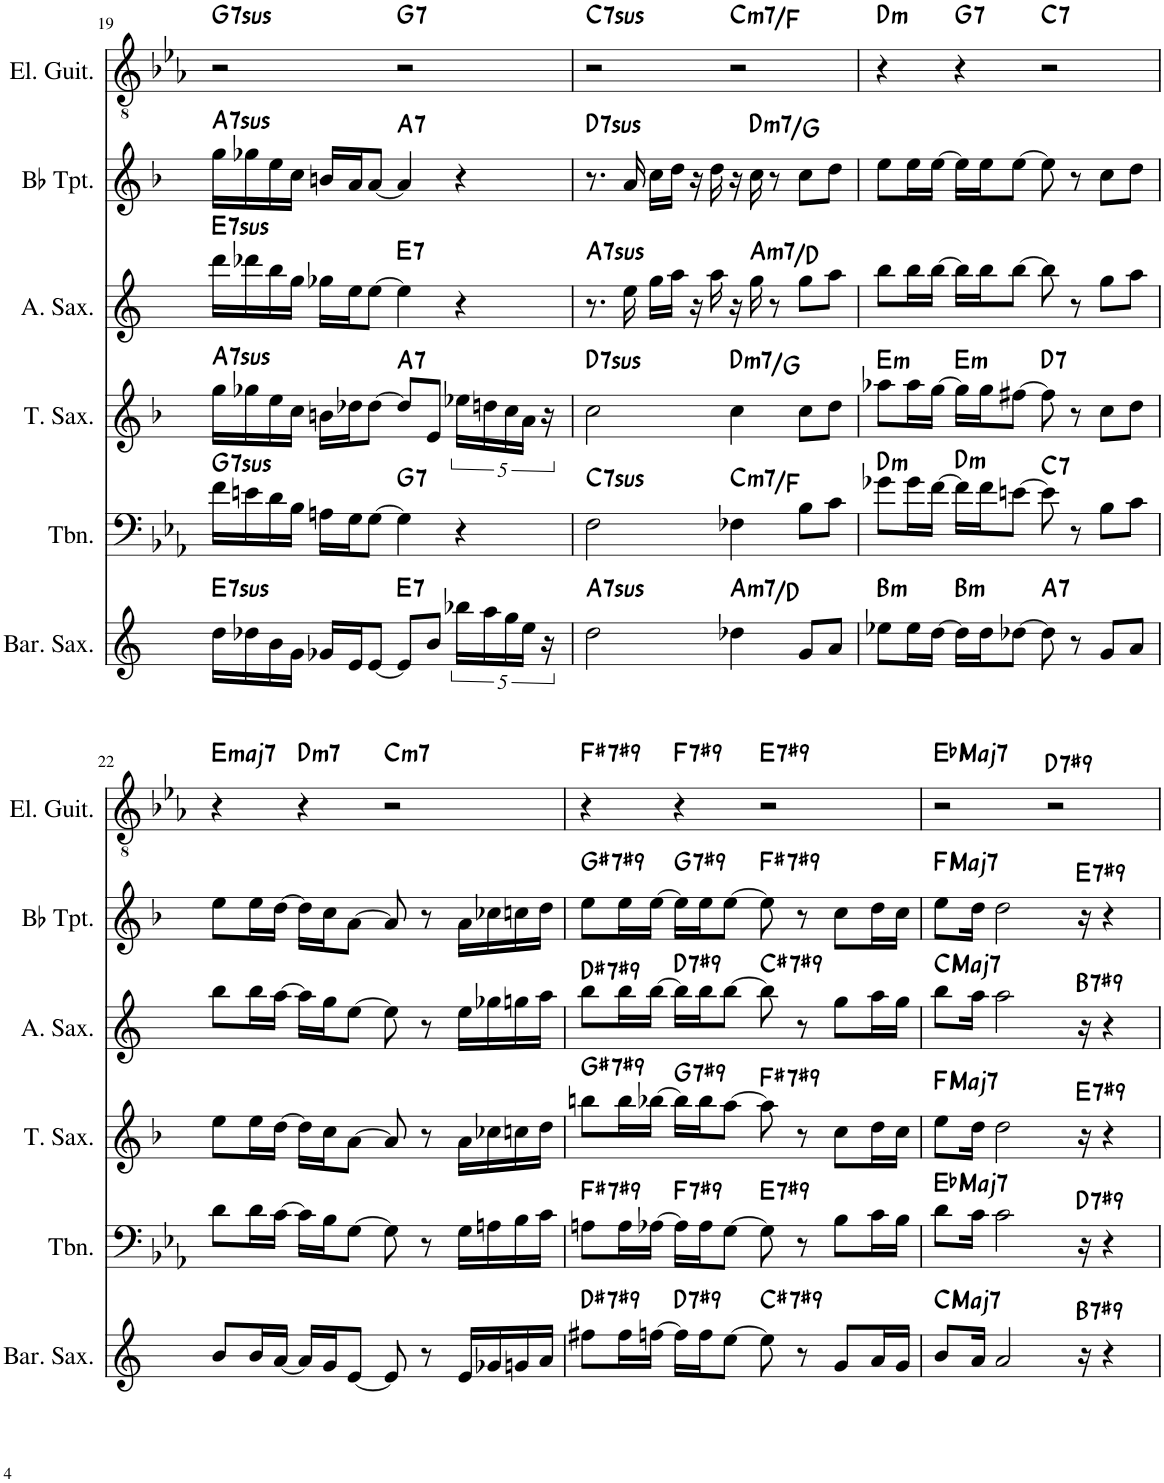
**kern	**harte	**kern	**harte	**kern	**harte	**kern	**harte	**kern	**harte	**kern	**harte
*part6	*part6	*part5	*part5	*part4	*part4	*part3	*part3	*part2	*part2	*part1	*part1
*staff6	*	*staff5	*	*staff4	*	*staff3	*	*staff2	*	*staff1	*
*I"Baritone Saxophone	*	*I"Trombone	*	*I"Tenor Saxophone	*	*I"Alto Saxophone	*	*I"Bb Trumpet	*	*I"Electric Guitar	*
*I'Bar. Sax.	*	*I'Tbn.	*	*I'T. Sax.	*	*I'A. Sax.	*	*I'Bb Tpt.	*	*I'El. Guit.	*
!!LO:PB:g=z
*clefG2	*	*clefF4	*	*clefG2	*	*clefG2	*	*clefG2	*	*clefGv2	*
*Trd12c21	*	*	*	*Trd8c14	*	*Trd5c9	*	*Trd1c2	*	*	*
*k[]	*	*k[b-e-a-]	*	*k[b-]	*	*k[]	*	*k[b-]	*	*k[b-e-a-]	*
*M4/4	*	*M4/4	*	*M4/4	*	*M4/4	*	*M4/4	*	*M4/4	*
=19	=19	=19	=19	=19	=19	=19	=19	=19	=19	=19	=19
!	!LO:H:kt=7sus	!	!LO:H:kt=7sus	!	!LO:H:kt=7sus	!	!LO:H:kt=7sus	!	!LO:H:kt=7sus	!	!LO:H:kt=7sus
16dd\LL	E:sus4(7)	16f\LL	G:sus4(7)	16gg\LL	A:sus4(7)	16ddd\LL	E:sus4(7)	16gg\LL	A:sus4(7)	2r	G:sus4(7)
16dd-X\	.	16en\	.	16gg-X\	.	16ddd-X\	.	16gg-X\	.	.	.
16b\	.	16d\	.	16ee\	.	16bb\	.	16ee\	.	.	.
16g\JJ	.	16B-\JJ	.	16cc\JJ	.	16gg\JJ	.	16cc\JJ	.	.	.
16g-X/LL	.	16An\LL	.	16bn\LL	.	16gg-X\LL	.	16bn/LL	.	.	.
16e/J	.	16G\J	.	16dd-X\J	.	16ee\J	.	16a/J	.	.	.
[8e/J	.	[8G\J	.	[8dd-\J	.	[8ee\J	.	[8a/J	.	.	.
!	!LO:H:kt=7	!	!LO:H:kt=7	!	!LO:H:kt=7	!	!LO:H:kt=7	!	!LO:H:kt=7	!	!LO:H:kt=7
8e/L]	E:7	4G\]	G:7	8dd-/L]	A:7	4ee\]	E:7	4a/]	A:7	2r	G:7
8b/J	.	.	.	8e/J	.	.	.	.	.	.	.
20bb-X\LL	.	4r	.	20ee-X\LL	.	4r	.	4r	.	.	.
20aa\	.	.	.	20ddn\	.	.	.	.	.	.	.
20gg\	.	.	.	20cc\	.	.	.	.	.	.	.
20ee\JJ	.	.	.	20a\JJ	.	.	.	.	.	.	.
20r	.	.	.	20r	.	.	.	.	.	.	.
=20	=20	=20	=20	=20	=20	=20	=20	=20	=20	=20	=20
!	!LO:H:kt=7sus	!	!LO:H:kt=7sus	!	!LO:H:kt=7sus	!	!LO:H:kt=7sus	!	!LO:H:kt=7sus	!	!LO:H:kt=7sus
2dd\	A:sus4(7)	2F\	C:sus4(7)	2cc\	D:sus4(7)	8.r	A:sus4(7)	8.r	D:sus4(7)	2r	C:sus4(7)
.	.	.	.	.	.	16ee\	.	16a/	.	.	.
.	.	.	.	.	.	16gg\LL	.	16cc\LL	.	.	.
.	.	.	.	.	.	16aa\JJ	.	16dd\JJ	.	.	.
.	.	.	.	.	.	16r	.	16r	.	.	.
.	.	.	.	.	.	16aa\	.	16dd\	.	.	.
!	!LO:H:kt=m7	!	!LO:H:kt=m7	!	!LO:H:kt=m7	!	!	!	!	!	!LO:H:kt=m7
4dd-X\	A:min7/4	4F-X\	C:min7/4	4cc\	D:min7/4	16r	.	16r	.	2r	C:min7/4
!	!	!	!	!	!	!	!LO:H:kt=m7	!	!LO:H:kt=m7	!	!
.	.	.	.	.	.	16gg\	A:min7/4	16cc\	D:min7/4	.	.
.	.	.	.	.	.	8r	.	8r	.	.	.
8g/L	.	8B-\L	.	8cc\L	.	8gg\L	.	8cc\L	.	.	.
8a/J	.	8c\J	.	8dd\J	.	8aa\J	.	8dd\J	.	.	.
=21	=21	=21	=21	=21	=21	=21	=21	=21	=21	=21	=21
!	!LO:H:kt=m	!	!LO:H:kt=m	!	!LO:H:kt=m	!	!	!	!	!	!LO:H:kt=m
8ee-X\L	B:min	8g-X\L	D:min	8aa-X\L	E:min	8bb\L	.	8ee\L	.	4r	D:min
16ee-\L	.	16g-\L	.	16aa-\L	.	16bb\L	.	16ee\L	.	.	.
[16dd\JJ	.	[16f\JJ	.	[16gg\JJ	.	[16bb\JJ	.	[16ee\JJ	.	.	.
!	!LO:H:kt=m	!	!LO:H:kt=m	!	!LO:H:kt=m	!	!	!	!	!	!LO:H:kt=7
16dd\LL]	B:min	16f\LL]	D:min	16gg\LL]	E:min	16bb\LL]	.	16ee\LL]	.	4r	G:7
16dd\J	.	16f\J	.	16gg\J	.	16bb\J	.	16ee\J	.	.	.
[8dd-X\J	.	[8en\J	.	[8ff#X\J	.	[8bb\J	.	[8ee\J	.	.	.
!	!LO:H:kt=7	!	!LO:H:kt=7	!	!LO:H:kt=7	!	!	!	!	!	!LO:H:kt=7
8dd-\]	A:7	8e\]	C:7	8ff#\]	D:7	8bb\]	.	8ee\]	.	2r	C:7
8r	.	8r	.	8r	.	8r	.	8r	.	.	.
8g/L	.	8B-\L	.	8cc\L	.	8gg\L	.	8cc\L	.	.	.
8a/J	.	8c\J	.	8dd\J	.	8aa\J	.	8dd\J	.	.	.
!!LO:LB:g=z
=22	=22	=22	=22	=22	=22	=22	=22	=22	=22	=22	=22
!	!	!	!	!	!	!	!	!	!	!	!LO:H:kt=maj7
8b/L	.	8d\L	.	8ee\L	.	8bb\L	.	8ee\L	.	4r	E:maj7
16b/L	.	16d\L	.	16ee\L	.	16bb\L	.	16ee\L	.	.	.
[16a/JJ	.	[16c\JJ	.	[16dd\JJ	.	[16aa\JJ	.	[16dd\JJ	.	.	.
!	!	!	!	!	!	!	!	!	!	!	!LO:H:kt=m7
16a/LL]	.	16c\LL]	.	16dd\LL]	.	16aa\LL]	.	16dd\LL]	.	4r	D:min7
16g/J	.	16B-\J	.	16cc\J	.	16gg\J	.	16cc\J	.	.	.
[8e/J	.	[8G\J	.	[8a\J	.	[8ee\J	.	[8a\J	.	.	.
!	!	!	!	!	!	!	!	!	!	!	!LO:H:kt=m7
8e/]	.	8G\]	.	8a/]	.	8ee\]	.	8a/]	.	2r	C:min7
8r	.	8r	.	8r	.	8r	.	8r	.	.	.
16e/LL	.	16G\LL	.	16a\LL	.	16ee\LL	.	16a\LL	.	.	.
16g-X/	.	16An\	.	16cc-X\	.	16gg-X\	.	16cc-X\	.	.	.
16gn/	.	16B-\	.	16ccn\	.	16ggn\	.	16ccn\	.	.	.
16a/JJ	.	16c\JJ	.	16dd\JJ	.	16aa\JJ	.	16dd\JJ	.	.	.
=23	=23	=23	=23	=23	=23	=23	=23	=23	=23	=23	=23
!	!LO:H:kt=7	!	!LO:H:kt=7	!	!LO:H:kt=7	!	!LO:H:kt=7	!	!LO:H:kt=7	!	!LO:H:kt=7
8ff#X\L	D#:7(#9)	8An\L	F#:7(#9)	8bbn\L	G#:7(#9)	8bb\L	D#:7(#9)	8ee\L	G#:7(#9)	4r	F#:7(#9)
16ff#\L	.	16A\L	.	16bb\L	.	16bb\L	.	16ee\L	.	.	.
[16ffn\JJ	.	[16A-X\JJ	.	[16bb-X\JJ	.	[16bb\JJ	.	[16ee\JJ	.	.	.
!	!LO:H:kt=7	!	!LO:H:kt=7	!	!LO:H:kt=7	!	!LO:H:kt=7	!	!LO:H:kt=7	!	!LO:H:kt=7
16ff\LL]	D:7(#9)	16A-\LL]	F:7(#9)	16bb-\LL]	G:7(#9)	16bb\LL]	D:7(#9)	16ee\LL]	G:7(#9)	4r	F:7(#9)
16ff\J	.	16A-\J	.	16bb-\J	.	16bb\J	.	16ee\J	.	.	.
[8ee\J	.	[8G\J	.	[8aa\J	.	[8bb\J	.	[8ee\J	.	.	.
!	!LO:H:kt=7	!	!LO:H:kt=7	!	!LO:H:kt=7	!	!LO:H:kt=7	!	!LO:H:kt=7	!	!LO:H:kt=7
8ee\]	C#:7(#9)	8G\]	E:7(#9)	8aa\]	F#:7(#9)	8bb\]	C#:7(#9)	8ee\]	F#:7(#9)	2r	E:7(#9)
8r	.	8r	.	8r	.	8r	.	8r	.	.	.
8g/L	.	8B-\L	.	8cc\L	.	8gg\L	.	8cc\L	.	.	.
16a/L	.	16c\L	.	16dd\L	.	16aa\L	.	16dd\L	.	.	.
16g/JJ	.	16B-\JJ	.	16cc\JJ	.	16gg\JJ	.	16cc\JJ	.	.	.
=24	=24	=24	=24	=24	=24	=24	=24	=24	=24	=24	=24
!	!LO:H:kt=Maj7	!	!LO:H:kt=Maj7	!	!LO:H:kt=Maj7	!	!LO:H:kt=Maj7	!	!LO:H:kt=Maj7	!	!LO:H:kt=Maj7
8b/L	C:maj7	8d\L	Eb:maj7	8ee\L	F:maj7	8bb\L	C:maj7	8ee\L	F:maj7	2r	Eb:maj7
16a/Jk	.	16c\Jk	.	16dd\Jk	.	16aa\Jk	.	16dd\Jk	.	.	.
2a/	.	2c\	.	2dd\	.	2aa\	.	2dd\	.	.	.
!	!	!	!	!	!	!	!	!	!	!	!LO:H:kt=7
.	.	.	.	.	.	.	.	.	.	2r	D:7(#9)
!	!LO:H:kt=7	!	!LO:H:kt=7	!	!LO:H:kt=7	!	!LO:H:kt=7	!	!LO:H:kt=7	!	!
16r	B:7(#9)	16r	D:7(#9)	16r	E:7(#9)	16r	B:7(#9)	16r	E:7(#9)	.	.
4r	.	4r	.	4r	.	4r	.	4r	.	.	.
=	=	=	=	=	=	=	=	=	=	=	=
*-	*-	*-	*-	*-	*-	*-	*-	*-	*-	*-	*-
